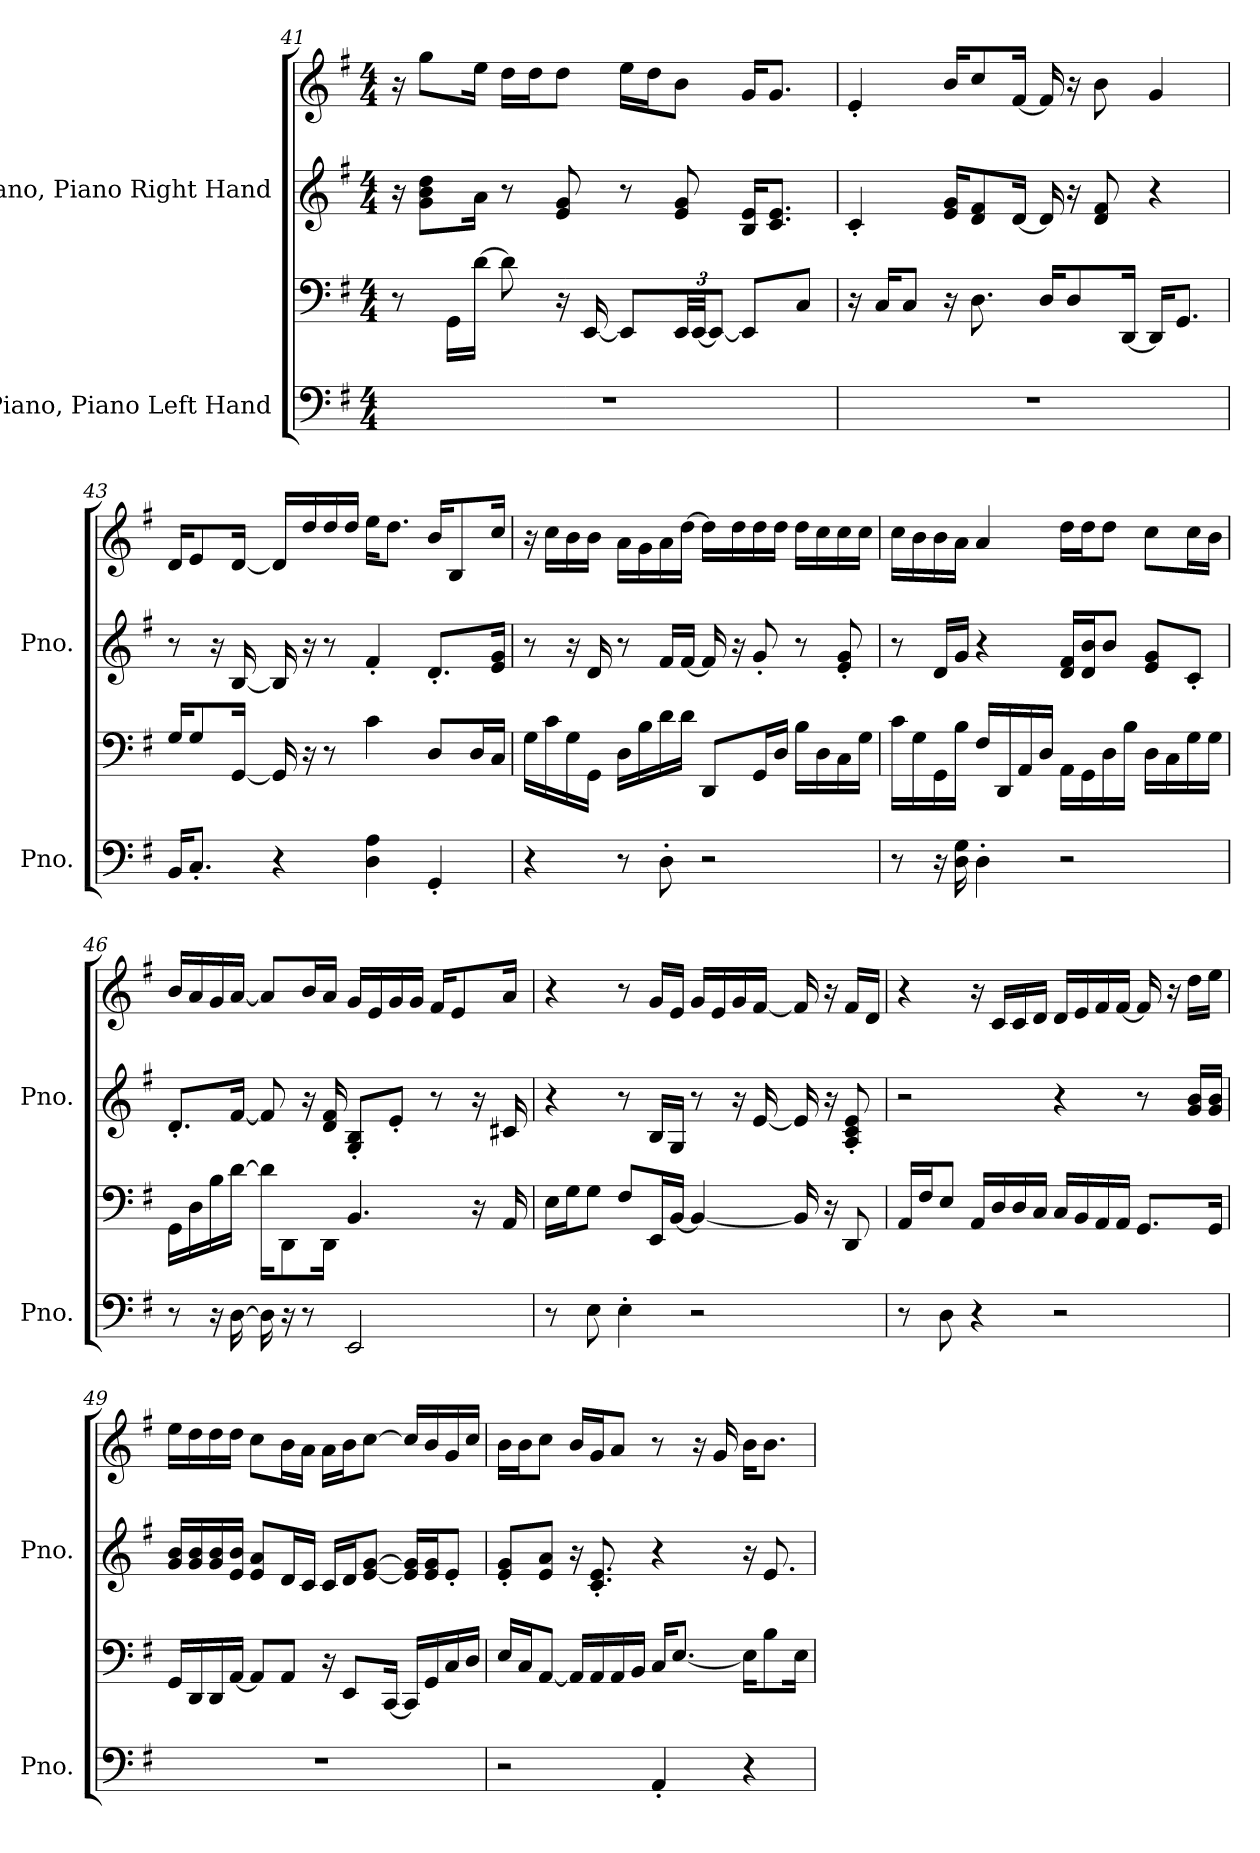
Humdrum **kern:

**kern	**kern	**kern	**kern
*part2	*part2	*part1	*part1
*staff4	*staff3	*staff2	*staff1
*I"Piano, Piano Left Hand	*	*I"Piano, Piano Right Hand	*
*I'Pno.	*	*I'Pno.	*
*clefF4	*clefF4	*clefG2	*clefG2
*k[f#]	*k[f#]	*k[f#]	*k[f#]
*M4/4	*M4/4	*M4/4	*M4/4
=41	=41	=41	=41
1r	8r	16r	16r
.	.	8g\ 8b\ 8dd\L	8gg\L
.	16GG\LL	.	.
.	[16d\JJ	16a\Jk	16ee\Jk
.	8d\]	8r	16dd\LL
.	.	.	16dd\J
.	16r	8e/ 8g/	8dd\J
.	[16EE/	.	.
.	8EE/L]	8r	16ee\LL
.	.	.	16dd\J
*	*Xbrackettup	*	*
.	48EE/LL	8e/ 8g/	8b\J
.	[48EE/JJ	.	.
.	12EE/J_	.	.
.	8EE/L]	16B/ 16e/KL	16g/KL
.	.	8.c/ 8.e/J	8.g/J
.	8C/J	.	.
!!LO:PB:g=z
=42	=42	=42	=42
1r	16r	4c'/	4e'/
.	16C/KL	.	.
.	8C/J	.	.
.	16r	16e/ 16g/KL	16b/KL
.	8.D\	8d/ 8f#/	8cc/
.	.	[16d/Jk	[16f#/Jk
.	16D/KL	16d/]	16f#/]
.	8D/	16r	16r
.	.	8d/ 8f#/	8b\
.	[16DD/Jk	.	.
.	16DD/KL]	4r	4g/
.	8.GG/J	.	.
=43	=43	=43	=43
16BB/KL	16G/KL	8r	16d/KL
8.C'/J	8G/	.	8e/
.	.	16r	.
.	[16GG/Jk	[16B/	[16d/Jk
4r	16GG/]	16B/]	16d/LL]
.	16r	16r	16dd/
.	8r	8r	16dd/
.	.	.	16dd/JJ
4D\ 4A\	4c\	4f#'/	16ee\KL
.	.	.	8.dd\J
4GG'/	8D/L	8.d'/L	16b/KL
.	.	.	8B/
.	16D/L	.	.
.	16C/JJ	16e/ 16g/Jk	16cc/Jk
!!LO:LB:g=z
=44	=44	=44	=44
4r	16G\LL	8r	16r
.	16c\	.	16cc\LL
.	16G\	16r	16b\
.	16GG\JJ	16d/	16b\JJ
8r	16D\LL	8r	16a\LL
.	16B\	.	16g\
8D'\	16d\	16f#/LL	16a\
.	16d\JJ	[16f#/JJ	[16dd\JJ
2r	8DD/L	16f#/]	16dd\LL]
.	.	16r	16dd\
.	16GG/L	8g'/	16dd\
.	16D/JJ	.	16dd\JJ
.	16B\LL	8r	16dd\LL
.	16D\	.	16cc\
.	16C\	8e/' 8g/'	16cc\
.	16G\JJ	.	16cc\JJ
=45	=45	=45	=45
8r	16c\LL	8r	16cc\LL
.	16G\	.	16b\
16r	16GG\	16d/LL	16b\
16D\ 16G\	16B\JJ	16g/JJ	16a\JJ
4D'\	16F#/LL	4r	4a/
.	16DD/	.	.
.	16AA/	.	.
.	16D/JJ	.	.
2r	16AA\LL	16d/ 16f#/LL	16dd\LL
.	16GG\	16d/ 16b/J	16dd\J
.	16D\	8b/J	8dd\J
.	16B\JJ	.	.
.	16D\LL	8e/ 8g/L	8cc\L
.	16C\	.	.
.	16G\	8c'/J	16cc\L
.	16G\JJ	.	16b\JJ
!!LO:LB:g=z
=46	=46	=46	=46
8r	16GG\LL	8.d'/L	16b/LL
.	16D\	.	16a/
16r	16B\	.	16g/
[16D\	[16d\JJ	[16f#/Jk	[16a/JJ
16D\]	16d\KL]	8f#/]	8a/L]
16r	8DD\	.	.
8r	.	16r	16b/L
.	16DD\Jk	16d/ 16f#/	16a/JJ
2EE/	4.BB/	8G/' 8B/'L	16g/LL
.	.	.	16e/
.	.	8e'/J	16g/
.	.	.	16g/JJ
.	.	8r	16f#/KL
.	.	.	8e/
.	16r	16r	.
.	16AA/	16c#X/	16a/Jk
=47	=47	=47	=47
8r	16E\LL	4r	4r
.	16G\J	.	.
8E\	8G\J	.	.
4E'\	8F#/L	8r	8r
.	16EE/L	16B/LL	16g/LL
.	[16BB/JJ	16G/JJ	16e/JJ
2r	4BB/_	8r	16g/LL
.	.	.	16e/
.	.	16r	16g/
.	.	[16e/	[16f#/JJ
.	16BB/]	16e/]	16f#/]
.	16r	16r	16r
.	8DD/	8A/' 8c/' 8e/'	16f#/LL
.	.	.	16d/JJ
!!LO:PB:g=z
=48	=48	=48	=48
8r	16AA/LL	2r	4r
.	16F#/J	.	.
8D\	8E/J	.	.
4r	16AA/LL	.	16r
.	16D/	.	16c/LL
.	16D/	.	16c/
.	16C/JJ	.	16d/JJ
2r	16C/LL	4r	16d/LL
.	16BB/	.	16e/
.	16AA/	.	16f#/
.	16AA/JJ	.	[16f#/JJ
.	8.GG/L	8r	16f#/]
.	.	.	16r
.	.	16g/ 16b/LL	16dd\LL
.	16GG/Jk	16g/ 16b/JJ	16ee\JJ
=49	=49	=49	=49
1r	16GG/LL	16g/ 16b/LL	16ee\LL
.	16DD/	16g/ 16b/	16dd\
.	16DD/	16g/ 16b/	16dd\
.	[16AA/JJ	16e/ 16b/JJ	16dd\JJ
.	8AA/L]	8e/ 8a/L	8cc\L
.	8AA/J	16d/L	16b\L
.	.	16c/JJ	16a\JJ
.	16r	16c/LL	16a\LL
.	8EE/L	16d/J	16b\J
.	.	[8e/ [8g/J	[8cc\J
.	[16CC/Jk	.	.
.	16CC/LL]	16e/] 16g/]LL	16cc/LL]
.	16GG/	16e/ 16g/J	16b/
.	16C/	8e'/J	16g/
.	16D/JJ	.	16cc/JJ
!!LO:LB:g=z
=50	=50	=50	=50
2r	16E/LL	8e/' 8g/'L	16b\LL
.	16C/J	.	16b\J
.	[8AA/J	8e/ 8a/J	8cc\J
.	16AA/LL]	16r	16b/LL
.	16AA/	8.c/' 8.e/'	16g/J
.	16AA/	.	8a/J
.	16BB/JJ	.	.
4AA'/	16C/KL	4r	8r
.	[8.E/J	.	.
.	.	.	16r
.	.	.	16g/
4r	16E\KL]	16r	16b\KL
.	8B\	8.e/	8.b\J
.	16E\Jk	.	.
=	=	=	=
*-	*-	*-	*-
